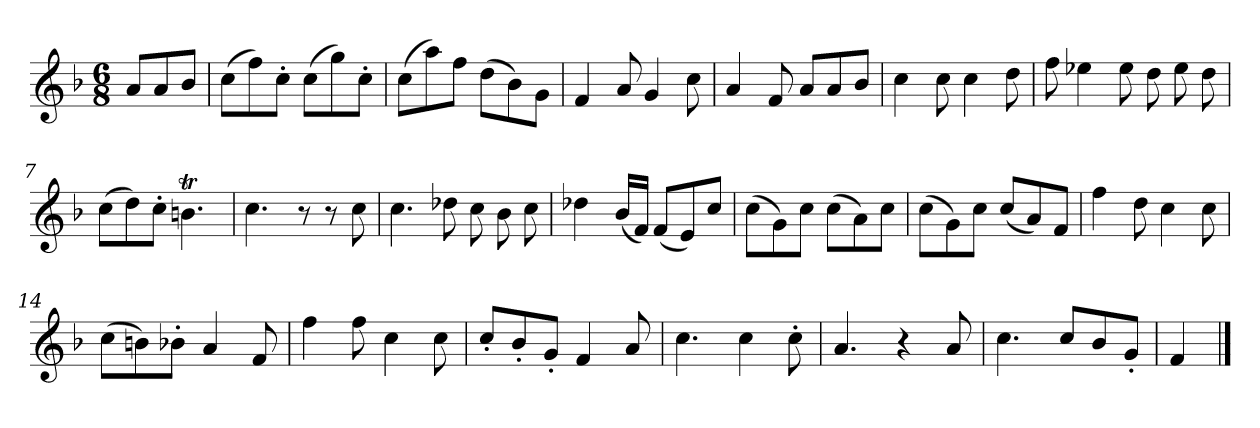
**kern
*part1
*staff1
*clefG2
*k[b-]
*F:
*M6/8
*MM120
=
8a/L
8a/
8b-/J
=1
(8cc\L
8ff\)
8cc'\J
(8cc\L
8gg\)
8cc'\J
=2
(8cc\L
8aa\)
8ff\J
(8dd\L
8b-\)
8g\J
=3
4f
8a
4g
8cc
=4
4a
8f
8a/L
8a/
8b-/J
=5
4cc
8cc
4cc
8dd
=6
8ff
4ee-X
8ee-
8dd
8ee-
8dd
=7
(8cc\L
8dd\)
8cc'\J
4.bnt
=8
4.cc
8r
8r
8cc
=9
4.cc
8dd-X
8cc
8b-
8cc
=10
4dd-X
(16b-/LL
16f/JJ)
(8f/L
8e/)
8cc/J
=11
(8cc\L
8g\)
8cc\J
(8cc\L
8a\)
8cc\J
=12
(8cc\L
8g\)
8cc\J
(8cc/L
8a/)
8f/J
=13
4ff
8dd
4cc
8cc
=14
(8cc\L
8bn\)
8b-X'\J
4a
8f
=15
4ff
8ff
4cc
8cc
=16
8cc'/L
8b-'/
8g'/J
4f
8a
=17
4.cc
4cc
8cc'
=18
4.a
4r
8a
=19
4.cc
8cc/L
8b-/
8g'/J
=20
4f
==
*-
